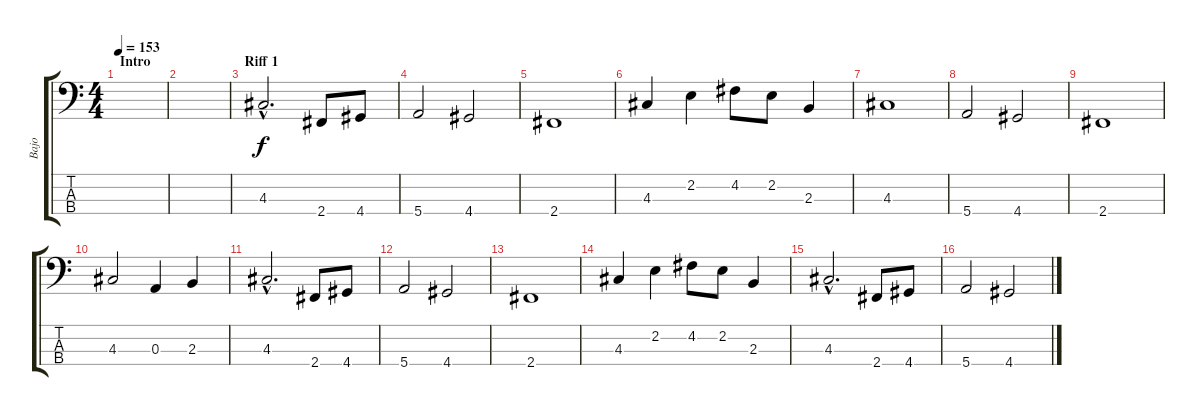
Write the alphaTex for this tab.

\track ("Bajo" "Bajo") {instrument electricbassfinger}
\staff {score tabs}
\tuning (G2 D2 A1 E1) {hide}
\ts (4 4)
\section ("" "Intro")
\tempo 153
\clef f4
\ks c
|
|
\section ("" "Riff 1")
4.3{hac}.2{d} 2.4.8 4.4.8 |
5.4.2 4.4.2 |
2.4.1 |
4.3.4 2.2.4 4.2.8 2.2.8 2.3.4 |
4.3.1 |
5.4.2 4.4.2 |
2.4.1 |
4.3.2 0.3.4 2.3.4 |
4.3{hac}.2{d} 2.4.8 4.4.8 |
5.4.2 4.4.2 |
2.4.1 |
4.3.4 2.2.4 4.2.8 2.2.8 2.3.4 |
4.3{hac}.2{d} 2.4.8 4.4.8 |
5.4.2 4.4.2
